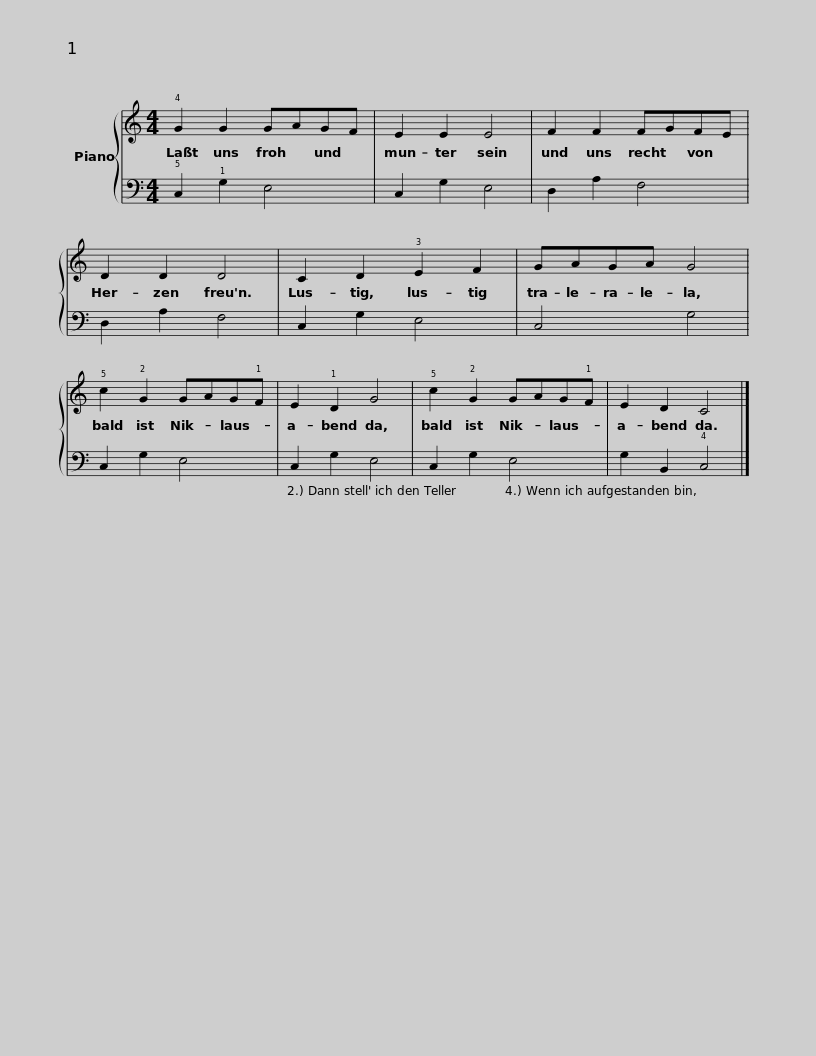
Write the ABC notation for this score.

X:1
%%score { 1 | 2 }
L:1/8
M:4/4
I:linebreak $
K:C
V:1 treble
V:2 bass
V:1
 !4!G2 G2 GAGF | E2 E2 E4 | F2 F2 FGFE | D2 D2 D4 |$ C2 D2 !3!E2 F2 | %5
 GAGA G4 | !5!c2 !2!G2 GAG!1!F |$ E2 !1!D2 G4 | !5!c2 !2!G2 GAG!1!F | E2 D2 C4 |] %10
V:2
 !5!C,2 !1!G,2 E,4 | C,2 G,2 E,4 | D,2 A,2 F,4 | D,2 A,2 F,4 |$ C,2 G,2 E,4 | %5
 C,4 G,4 | C,2 G,2 E,4 |$ C,2 G,2 E,4 | C,2 G,2 E,4 | G,2 B,,2 !4!C,4 |] %10
